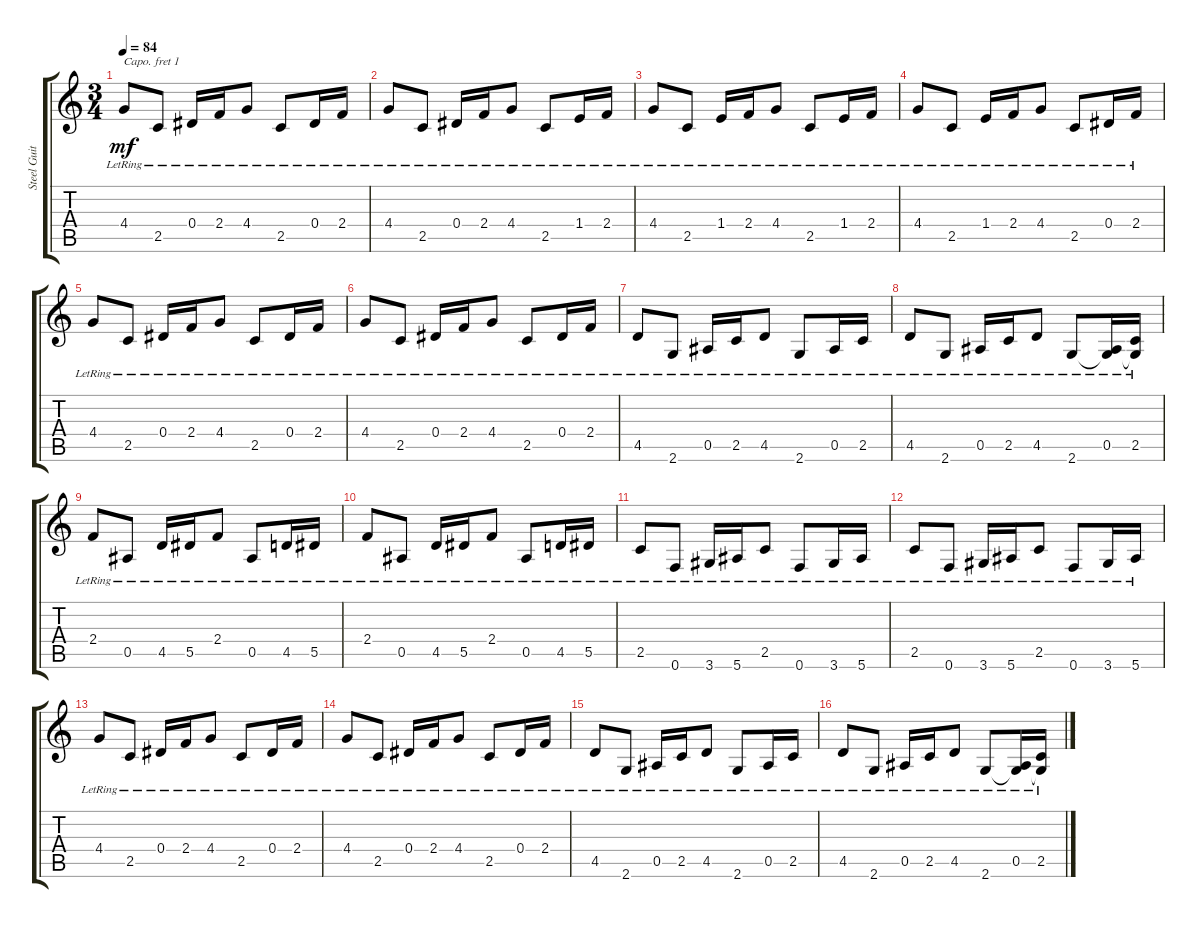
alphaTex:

\track ("Steel Guitar" "Steel Guit") {instrument acousticguitarsteel}
\staff {score tabs}
\capo 1
\tuning (E4 B3 G3 D3 A2 E2) {hide}
\ts (3 4)
\tempo 84
\clef g2
\ks c
4.4{lr}.8{dy mf instrument acousticguitarsteel} 2.5{lr}.8 0.4{lr}.16 2.4{lr}.16 4.4{lr}.8 2.5{lr}.8 0.4{lr}.16 2.4{lr}.16 |
4.4{lr}.8 2.5{lr}.8 0.4{lr}.16 2.4{lr}.16 4.4{lr}.8 2.5{lr}.8 1.4{lr}.16 2.4{lr}.16 |
4.4{lr}.8 2.5{lr}.8 1.4{lr}.16 2.4{lr}.16 4.4{lr}.8 2.5{lr}.8 1.4{lr}.16 2.4{lr}.16 |
4.4{lr}.8 2.5{lr}.8 1.4{lr}.16 2.4{lr}.16 4.4{lr}.8 2.5{lr}.8 0.4{lr}.16 2.4{lr}.16 |
4.4{lr}.8 2.5{lr}.8 0.4{lr}.16 2.4{lr}.16 4.4{lr}.8 2.5{lr}.8 0.4{lr}.16 2.4{lr}.16 |
4.4{lr}.8 2.5{lr}.8 0.4{lr}.16 2.4{lr}.16 4.4{lr}.8 2.5{lr}.8 0.4{lr}.16 2.4{lr}.16 |
4.5{lr}.8 2.6{lr}.8 0.5{lr}.16 2.5{lr}.16 4.5{lr}.8 2.6{lr}.8 0.5{lr}.16 2.5{lr}.16 |
4.5{lr}.8 2.6{lr}.8 0.5{lr}.16 2.5{lr}.16 4.5{lr}.8 2.6{lr}.8 (0.5{lr} 2.6{lr t}).16 (2.5{lr} 2.6{lr t}).16 |
2.4{lr}.8 0.5{lr}.8 4.5{lr}.16 5.5{lr}.16 2.4{lr}.8 0.5{lr}.8 4.5{lr}.16 5.5{lr}.16 |
2.4{lr}.8 0.5{lr}.8 4.5{lr}.16 5.5{lr}.16 2.4{lr}.8 0.5{lr}.8 4.5{lr}.16 5.5{lr}.16 |
2.5{lr}.8 0.6{lr}.8 3.6{lr}.16 5.6{lr}.16 2.5{lr}.8 0.6{lr}.8 3.6{lr}.16 5.6{lr}.16 |
2.5{lr}.8 0.6{lr}.8 3.6{lr}.16 5.6{lr}.16 2.5{lr}.8 0.6{lr}.8 3.6{lr}.16 5.6{lr}.16 |
4.4{lr}.8 2.5{lr}.8 0.4{lr}.16 2.4{lr}.16 4.4{lr}.8 2.5{lr}.8 0.4{lr}.16 2.4{lr}.16 |
4.4{lr}.8 2.5{lr}.8 0.4{lr}.16 2.4{lr}.16 4.4{lr}.8 2.5{lr}.8 0.4{lr}.16 2.4{lr}.16 |
4.5{lr}.8 2.6{lr}.8 0.5{lr}.16 2.5{lr}.16 4.5{lr}.8 2.6{lr}.8 0.5{lr}.16 2.5{lr}.16 |
4.5{lr}.8 2.6{lr}.8 0.5{lr}.16 2.5{lr}.16 4.5{lr}.8 2.6{lr}.8 (0.5{lr} 2.6{lr t}).16 (2.5{lr} 2.6{lr t}).16
